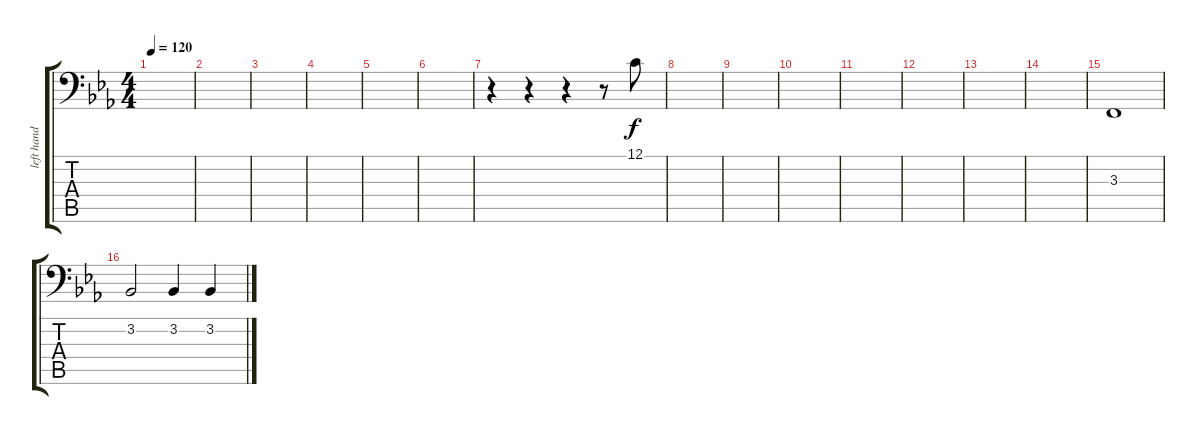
\track ("left hand piano 2" "left hand ") {instrument brightacousticpiano}
\staff {score tabs}
\tuning (C3 G2 D2 A1 E1 B0) {hide}
\ts (4 4)
\tempo 120
\clef f4
\ks eb
|
|
|
|
|
|
r.4 r.4 r.4 r.8 12.1.8 |
|
|
|
|
|
|
|
3.3.1 |
3.2.2 3.2.4 3.2.4
